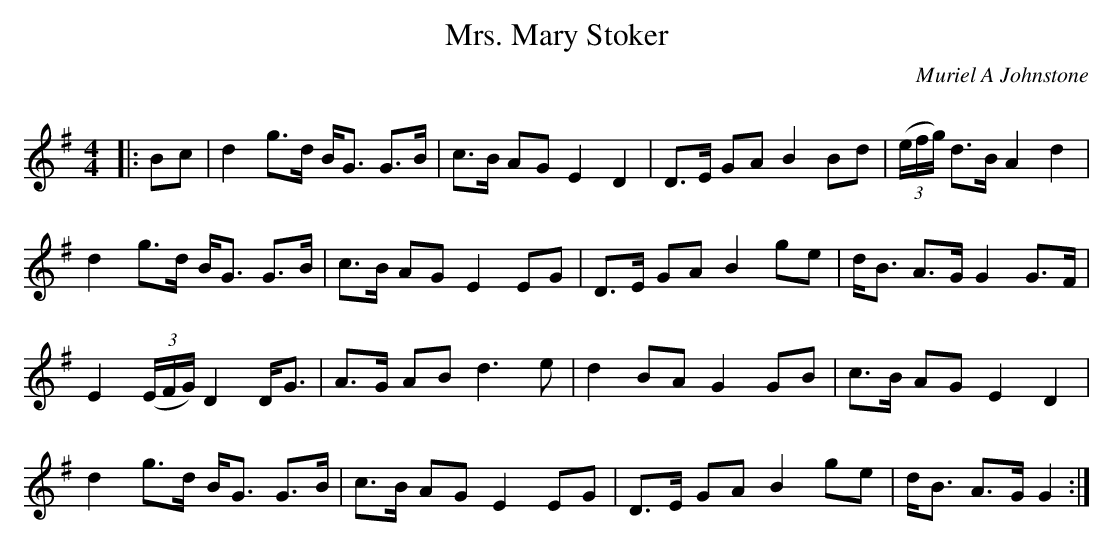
X:1
T: Mrs. Mary Stoker
C: Muriel A Johnstone
Q: 128
K:G
M:4/4
L:1/16
|:B2c2|d4 g3d BG3 G3B|c3B A2G2 E4 D4|D3E G2A2 B4 B2d2|((3efg) d3B A4 d4|
d4 g3d BG3 G3B|c3B A2G2 E4 E2G2|D3E G2A2 B4 g2e2|dB3 A3G G4 G3F|
E4 ((3EFG) D4 DG3|A3G A2B2 d6e2|d4 B2A2 G4 G2B2|c3B A2G2 E4 D4|
d4 g3d BG3 G3B|c3B A2G2 E4 E2G2|D3E G2A2 B4 g2e2|dB3 A3G G4:|
